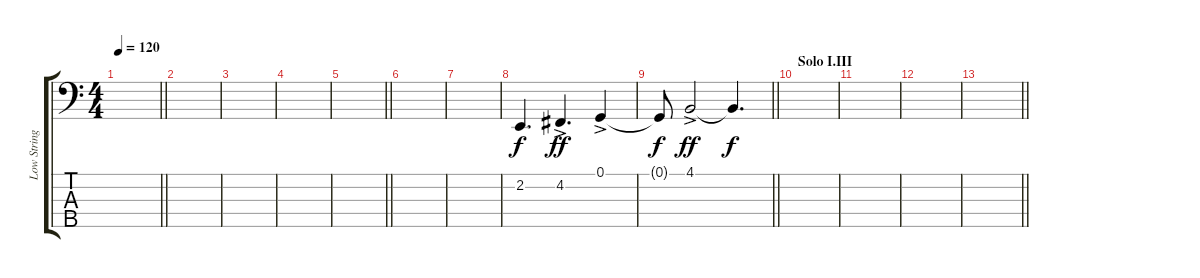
\track ("Low Strings Standard" "Low String") {instrument stringensemble1}
\staff {score tabs}
\tuning (G2 D2 A1 E1 B0) {hide}
\ts (4 4)
\tempo 120
\clef f4
\barLineRight lightlight
\ks c
|
|
|
|
\barLineRight lightlight
|
|
|
2.2.4{d} 4.2{ac}.4{d dy ff} 0.1{ac}.4 |
\barLineRight lightlight
0.1{t}.8{dy f} 4.1{ac}.2{dy ff} 4.1{t}.4{d dy f} |
\section ("" "Solo I.III")
|
|
|
\barLineRight lightlight
